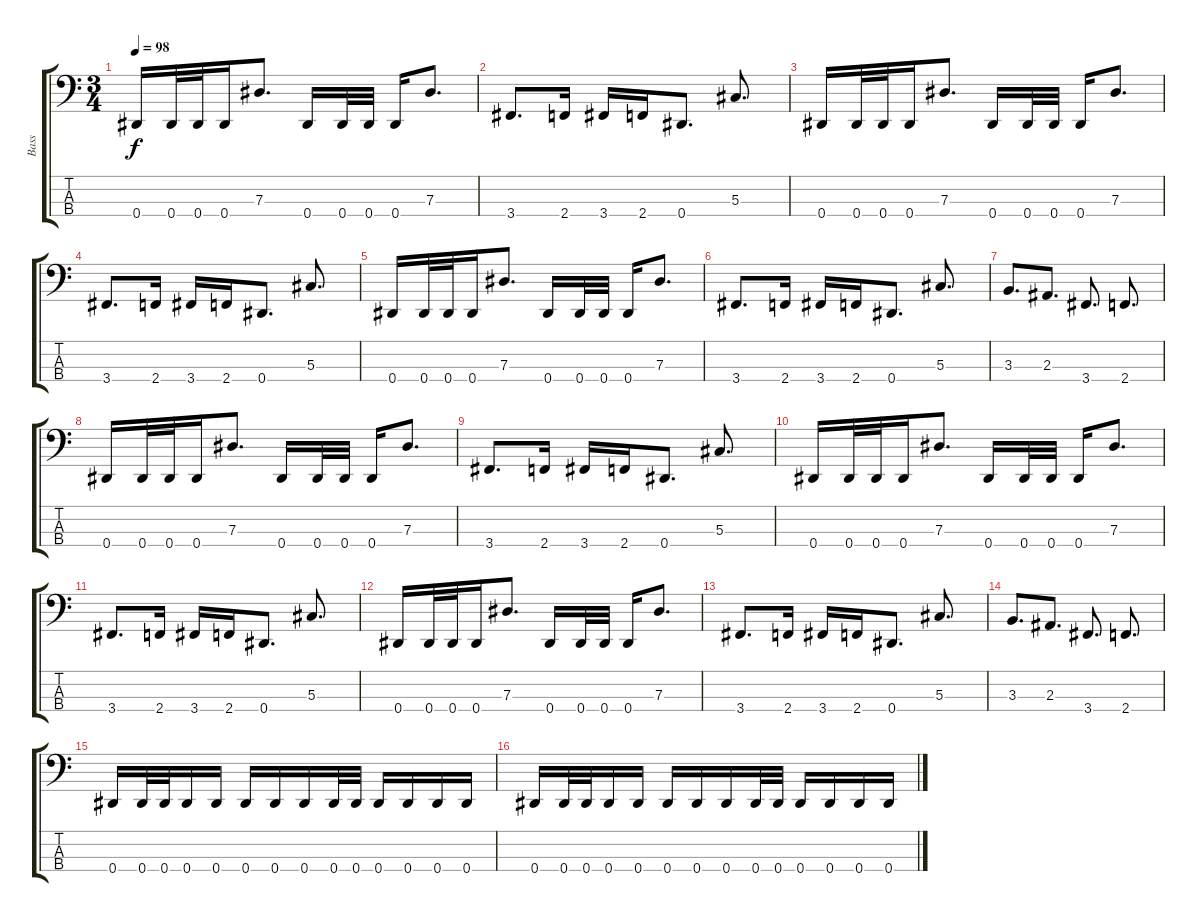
\track ("Bass" "Bass") {instrument electricbassfinger}
\staff {score tabs}
\tuning (Gb2 Db2 Ab1 Eb1) {hide}
\ts (3 4)
\tempo 98
\clef f4
\ks c
0.4.16{dy f} 0.4.32 0.4.32 0.4.16 7.3.8{d} 0.4.16 0.4.32 0.4.32 0.4.16 7.3.8{d} |
3.4.8{d} 2.4.16 3.4.16 2.4.16 0.4.8{d} 5.3.8{d} |
0.4.16 0.4.32 0.4.32 0.4.16 7.3.8{d} 0.4.16 0.4.32 0.4.32 0.4.16 7.3.8{d} |
3.4.8{d} 2.4.16 3.4.16 2.4.16 0.4.8{d} 5.3.8{d} |
0.4.16 0.4.32 0.4.32 0.4.16 7.3.8{d} 0.4.16 0.4.32 0.4.32 0.4.16 7.3.8{d} |
3.4.8{d} 2.4.16 3.4.16 2.4.16 0.4.8{d} 5.3.8{d} |
3.3.8{d} 2.3.8{d} 3.4.8{d} 2.4.8{d} |
0.4.16 0.4.32 0.4.32 0.4.16 7.3.8{d} 0.4.16 0.4.32 0.4.32 0.4.16 7.3.8{d} |
3.4.8{d} 2.4.16 3.4.16 2.4.16 0.4.8{d} 5.3.8{d} |
0.4.16 0.4.32 0.4.32 0.4.16 7.3.8{d} 0.4.16 0.4.32 0.4.32 0.4.16 7.3.8{d} |
3.4.8{d} 2.4.16 3.4.16 2.4.16 0.4.8{d} 5.3.8{d} |
0.4.16 0.4.32 0.4.32 0.4.16 7.3.8{d} 0.4.16 0.4.32 0.4.32 0.4.16 7.3.8{d} |
3.4.8{d} 2.4.16 3.4.16 2.4.16 0.4.8{d} 5.3.8{d} |
3.3.8{d} 2.3.8{d} 3.4.8{d} 2.4.8{d} |
0.4.16 0.4.32 0.4.32 0.4.16 0.4.16 0.4.16 0.4.16 0.4.16 0.4.32 0.4.32 0.4.16 0.4.16 0.4.16 0.4.16 |
0.4.16 0.4.32 0.4.32 0.4.16 0.4.16 0.4.16 0.4.16 0.4.16 0.4.32 0.4.32 0.4.16 0.4.16 0.4.16 0.4.16
